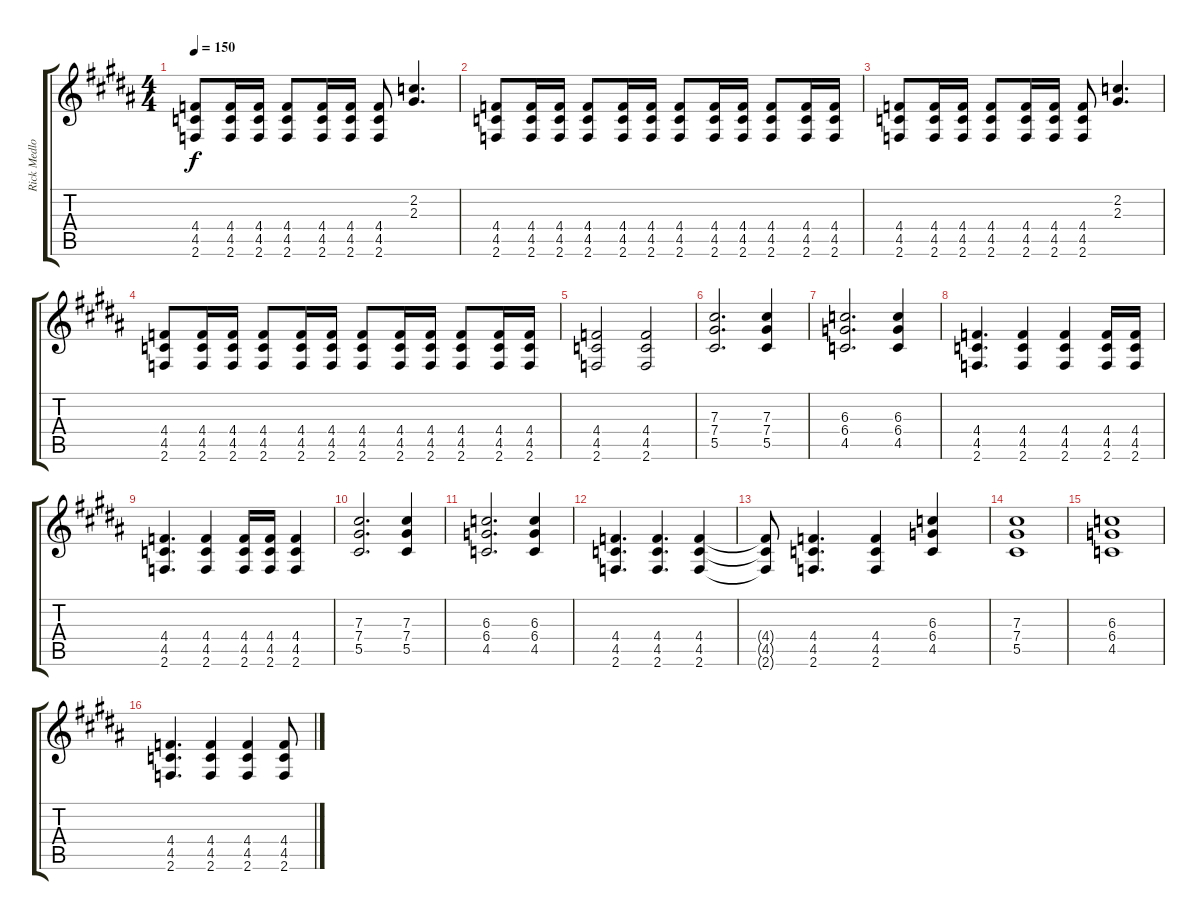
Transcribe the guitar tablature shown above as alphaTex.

\track ("Rick Medlocke Guitar" "Rick Medlo") {instrument overdrivenguitar}
\staff {score tabs}
\tuning (Eb4 Bb3 Gb3 Db3 Ab2 Eb2) {hide}
\ts (4 4)
\tempo 150
\clef g2
\ks b
(4.4 4.5 2.6).8{dy f} (4.4 4.5 2.6).16 (4.4 4.5 2.6).16 (4.4 4.5 2.6).8 (4.4 4.5 2.6).16 (4.4 4.5 2.6).16 (4.4 4.5 2.6).8 (2.2 2.3).4{d} |
(4.4 4.5 2.6).8 (4.4 4.5 2.6).16 (4.4 4.5 2.6).16 (4.4 4.5 2.6).8 (4.4 4.5 2.6).16 (4.4 4.5 2.6).16 (4.4 4.5 2.6).8 (4.4 4.5 2.6).16 (4.4 4.5 2.6).16 (4.4 4.5 2.6).8 (4.4 4.5 2.6).16 (4.4 4.5 2.6).16 |
(4.4 4.5 2.6).8 (4.4 4.5 2.6).16 (4.4 4.5 2.6).16 (4.4 4.5 2.6).8 (4.4 4.5 2.6).16 (4.4 4.5 2.6).16 (4.4 4.5 2.6).8 (2.2 2.3).4{d} |
(4.4 4.5 2.6).8 (4.4 4.5 2.6).16 (4.4 4.5 2.6).16 (4.4 4.5 2.6).8 (4.4 4.5 2.6).16 (4.4 4.5 2.6).16 (4.4 4.5 2.6).8 (4.4 4.5 2.6).16 (4.4 4.5 2.6).16 (4.4 4.5 2.6).8 (4.4 4.5 2.6).16 (4.4 4.5 2.6).16 |
(4.4 4.5 2.6).2 (4.4 4.5 2.6).2 |
(7.3 7.4 5.5).2{d} (7.3 7.4 5.5).4 |
(6.3 6.4 4.5).2{d} (6.3 6.4 4.5).4 |
(4.4 4.5 2.6).4{d} (4.4 4.5 2.6).4 (4.4 4.5 2.6).4 (4.4 4.5 2.6).16 (4.4 4.5 2.6).16 |
(4.4 4.5 2.6).4{d} (4.4 4.5 2.6).4 (4.4 4.5 2.6).16 (4.4 4.5 2.6).16 (4.4 4.5 2.6).4 |
(7.3 7.4 5.5).2{d} (7.3 7.4 5.5).4 |
(6.3 6.4 4.5).2{d} (6.3 6.4 4.5).4 |
(4.4 4.5 2.6).4{d} (4.4 4.5 2.6).4{d} (4.4 4.5 2.6).4 |
(4.4{t} 4.5{t} 2.6{t}).8 (4.4 4.5 2.6).4{d} (4.4 4.5 2.6).4 (6.3 6.4 4.5).4 |
(7.3 7.4 5.5).1 |
(6.3 6.4 4.5).1 |
(4.4 4.5 2.6).4{d} (4.4 4.5 2.6).4 (4.4 4.5 2.6).4 (4.4 4.5 2.6).8
